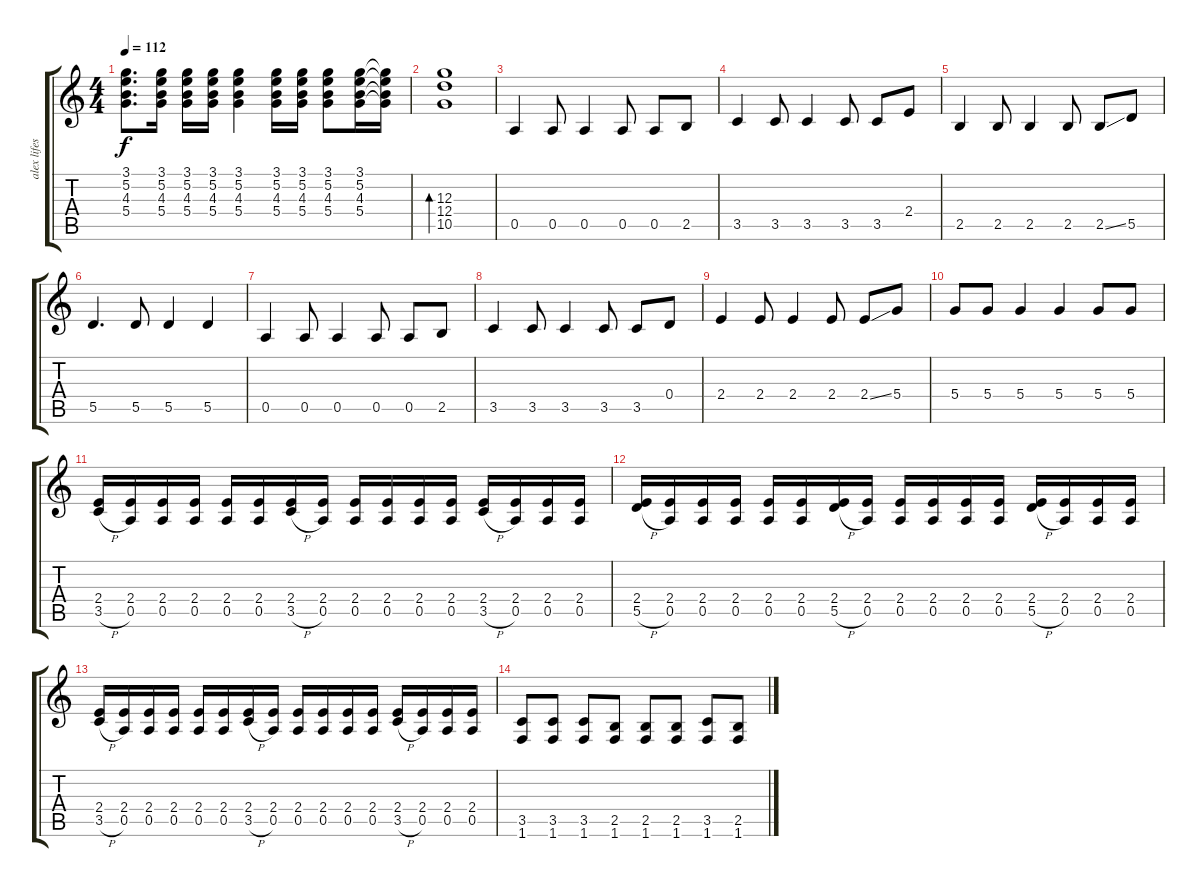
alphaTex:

\track ("alex lifeson" "alex lifes") {instrument distortionguitar bank 255}
\staff {score tabs}
\tuning (E4 B3 G3 D3 A2 E2) {hide}
\ts (4 4)
\tempo 112
\clef g2
\ks c
(3.1 5.2 4.3 5.4).8{d dy f} (3.1 5.2 4.3 5.4).16 (3.1 5.2 4.3 5.4).16 (3.1 5.2 4.3 5.4).16 (3.1 5.2 4.3 5.4).4 (3.1 5.2 4.3 5.4).16 (3.1 5.2 4.3 5.4).16 (3.1 5.2 4.3 5.4).8 (3.1 5.2 4.3 5.4).16 (3.1{t} 5.2{t} 4.3{t} 5.4{t}).16 |
(12.3 12.4 10.5).1{bd 120} |
0.5.4 0.5.8 0.5.4 0.5.8 0.5.8 2.5.8 |
3.5.4 3.5.8 3.5.4 3.5.8 3.5.8 2.4.8 |
2.5.4 2.5.8 2.5.4 2.5.8 2.5{ss}.8 5.5.8 |
5.5.4{d} 5.5.8 5.5.4 5.5.4 |
0.5.4 0.5.8 0.5.4 0.5.8 0.5.8 2.5.8 |
3.5.4 3.5.8 3.5.4 3.5.8 3.5.8 0.4.8 |
2.4.4 2.4.8 2.4.4 2.4.8 2.4{ss}.8 5.4.8 |
5.4.8 5.4.8 5.4.4 5.4.4 5.4.8 5.4.8 |
(2.4 3.5{h}).16 (2.4 0.5).16 (2.4 0.5).16 (2.4 0.5).16 (2.4 0.5).16 (2.4 0.5).16 (2.4 3.5{h}).16 (2.4 0.5).16 (2.4 0.5).16 (2.4 0.5).16 (2.4 0.5).16 (2.4 0.5).16 (2.4 3.5{h}).16 (2.4 0.5).16 (2.4 0.5).16 (2.4 0.5).16 |
(2.4 5.5{h}).16 (2.4 0.5).16 (2.4 0.5).16 (2.4 0.5).16 (2.4 0.5).16 (2.4 0.5).16 (2.4 5.5{h}).16 (2.4 0.5).16 (2.4 0.5).16 (2.4 0.5).16 (2.4 0.5).16 (2.4 0.5).16 (2.4 5.5{h}).16 (2.4 0.5).16 (2.4 0.5).16 (2.4 0.5).16 |
(2.4 3.5{h}).16 (2.4 0.5).16 (2.4 0.5).16 (2.4 0.5).16 (2.4 0.5).16 (2.4 0.5).16 (2.4 3.5{h}).16 (2.4 0.5).16 (2.4 0.5).16 (2.4 0.5).16 (2.4 0.5).16 (2.4 0.5).16 (2.4 3.5{h}).16 (2.4 0.5).16 (2.4 0.5).16 (2.4 0.5).16 |
(3.5 1.6).8 (3.5 1.6).8 (3.5 1.6).8 (2.5 1.6).8 (2.5 1.6).8 (2.5 1.6).8 (3.5 1.6).8 (2.5 1.6).8
